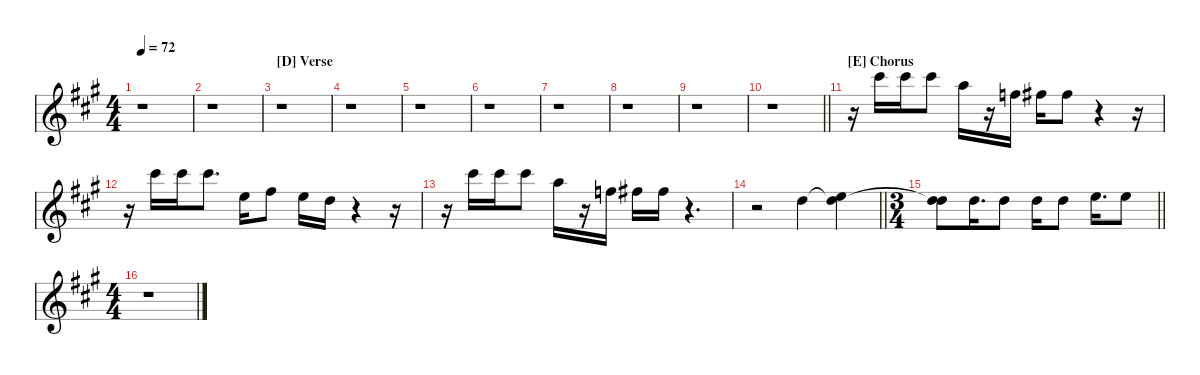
\hideDynamics
\bracketExtendMode nobrackets
\singleTrackTrackNamePolicy hidden
\multiTrackTrackNamePolicy hidden
\otherSystemsTrackNameOrientation horizontal
\track ("Alto Voice" "Singer") {defaultSystemsLayout 4 instrument voiceoohs}
\staff {score}
\tuning (E4 B3 G3 D3 A2 E2)
\ts (4 4)
\beaming (8 2 2 2 2)
\tempo 72
\clef g2
\ks a
r.1{dy mf beam Down} |
r.1{beam Down} |
\section ("D" "Verse")
r.1{beam Down} |
r.1{beam Down} |
r.1{beam Down} |
r.1{beam Down} |
r.1{beam Down} |
r.1{beam Down} |
r.1{beam Down} |
\barLineRight lightlight
r.1{beam Down} |
\section ("E" "Chorus")
r.16{beam Down} 21.1{acc #}.16{beam Down} 21.1{acc #}.16{beam Down} 21.1{acc #}.8{beam Down} 17.1{acc forcenatural}.16{beam Down} r.16{beam Down} 13.1{acc forcenatural}.16{beam Down} 14.1{acc #}.16{beam Down} 14.1{acc #}.8{beam Down} r.4{beam Down} r.16{beam Down} |
r.16{beam Down} 21.1{acc #}.16{beam Down} 21.1{acc #}.16{beam Down} 21.1{acc #}.8{d beam Down} 17.2{acc forcenatural}.16{beam Down} 14.1{acc #}.8{beam Down} 12.1{acc forcenatural}.16{beam Down} 10.1{acc forcenatural}.16{beam Down} r.4{beam Down} r.16{beam Down} |
r.16{beam Down} 21.1{acc #}.16{beam Down} 21.1{acc #}.16{beam Down} 21.1{acc #}.8{beam Down} 17.1{acc forcenatural}.16{beam Down} r.16{beam Down} 13.1{acc forcenatural}.16{beam Down} 14.1{acc #}.16{beam Down} 14.1{acc #}.16{beam Down} r.4{d beam Down} |
\barLineRight lightlight
r.2{beam Down} 10.1{acc forcenatural}.4{beam Down} (12.1{acc forcenatural} 10.1{t acc forcenatural}).4{beam Down} |
\ts (3 4)
\beaming (8 2 2 2)
\barLineRight lightlight
(10.1{t acc forcenatural} 10.1{t acc forcenatural}).8{beam Down} 10.1{acc forcenatural}.16{d beam Down} 10.1{acc forcenatural}.8{beam Down} 10.1{acc forcenatural}.16{beam Down} 10.1{acc forcenatural}.8{beam Down} 12.1{acc forcenatural}.16{d beam Down} 12.1{acc forcenatural}.8{beam Down} |
\ts (4 4)
\beaming (8 2 2 2 2)
r.1{beam Down}
